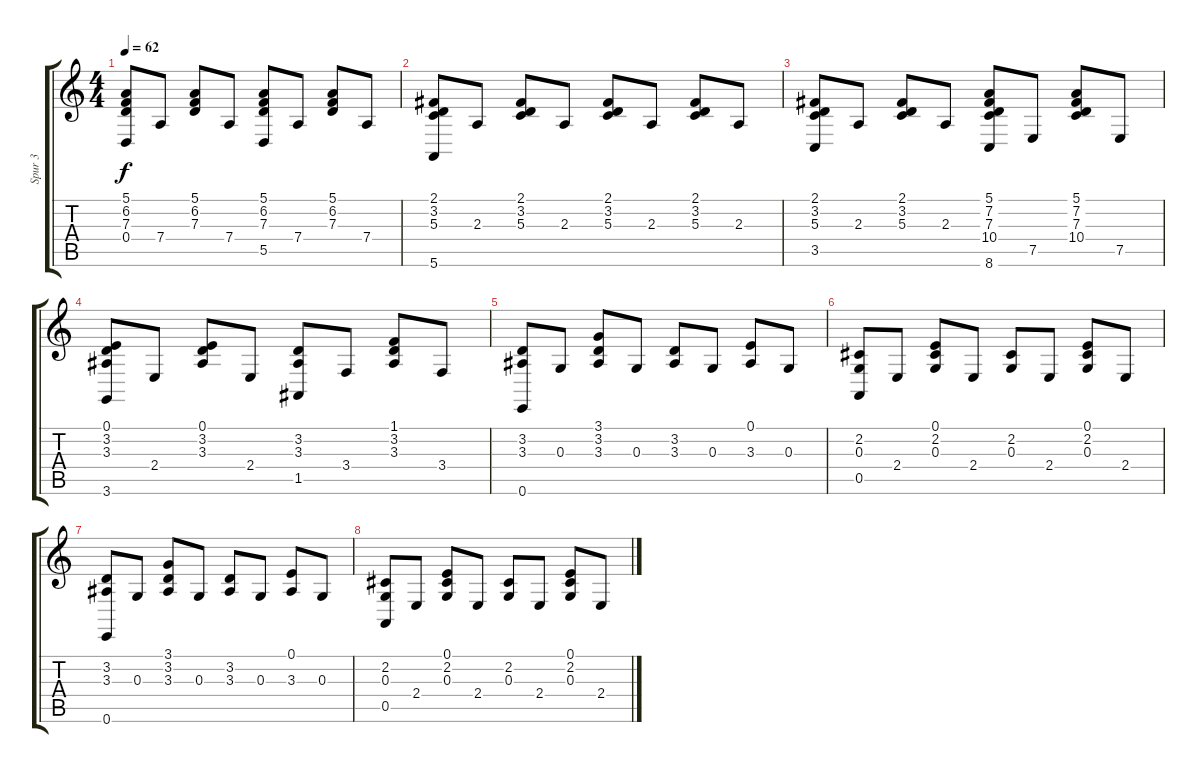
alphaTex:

\track ("Spur 3" "Spur 3") {instrument electricgrandpiano}
\staff {score tabs}
\tuning (E4 B3 G3 D3 A2 E2) {hide}
\ts (4 4)
\tempo 62
\clef g2
\ks c
(5.1 6.2 7.3 0.4).8{dy f} 7.4.8 (5.1 6.2 7.3).8 7.4.8 (5.1 6.2 7.3 5.5).8 7.4.8 (5.1 6.2 7.3).8 7.4.8 |
(2.1 3.2 5.3 5.6).8 2.3.8 (2.1 3.2 5.3).8 2.3.8 (2.1 3.2 5.3).8 2.3.8 (2.1 3.2 5.3).8 2.3.8 |
(2.1 3.2 5.3 3.5).8 2.3.8 (2.1 3.2 5.3).8 2.3.8 (5.1 7.2 7.3 10.4 8.6).8 7.5.8 (5.1 7.2 7.3 10.4).8 7.5.8 |
(0.1 3.2 3.3 3.6).8 2.4.8 (0.1 3.2 3.3).8 2.4.8 (3.2 3.3 1.5).8 3.4.8 (1.1 3.2 3.3).8 3.4.8 |
(3.2 3.3 0.6).8 0.3.8 (3.1 3.2 3.3).8 0.3.8 (3.2 3.3).8 0.3.8 (0.1 3.3).8 0.3.8 |
(2.2 0.3 0.5).8 2.4.8 (0.1 2.2 0.3).8 2.4.8 (2.2 0.3).8 2.4.8 (0.1 2.2 0.3).8 2.4.8 |
(3.2 3.3 0.6).8 0.3.8 (3.1 3.2 3.3).8 0.3.8 (3.2 3.3).8 0.3.8 (0.1 3.3).8 0.3.8 |
(2.2 0.3 0.5).8 2.4.8 (0.1 2.2 0.3).8 2.4.8 (2.2 0.3).8 2.4.8 (0.1 2.2 0.3).8 2.4.8
